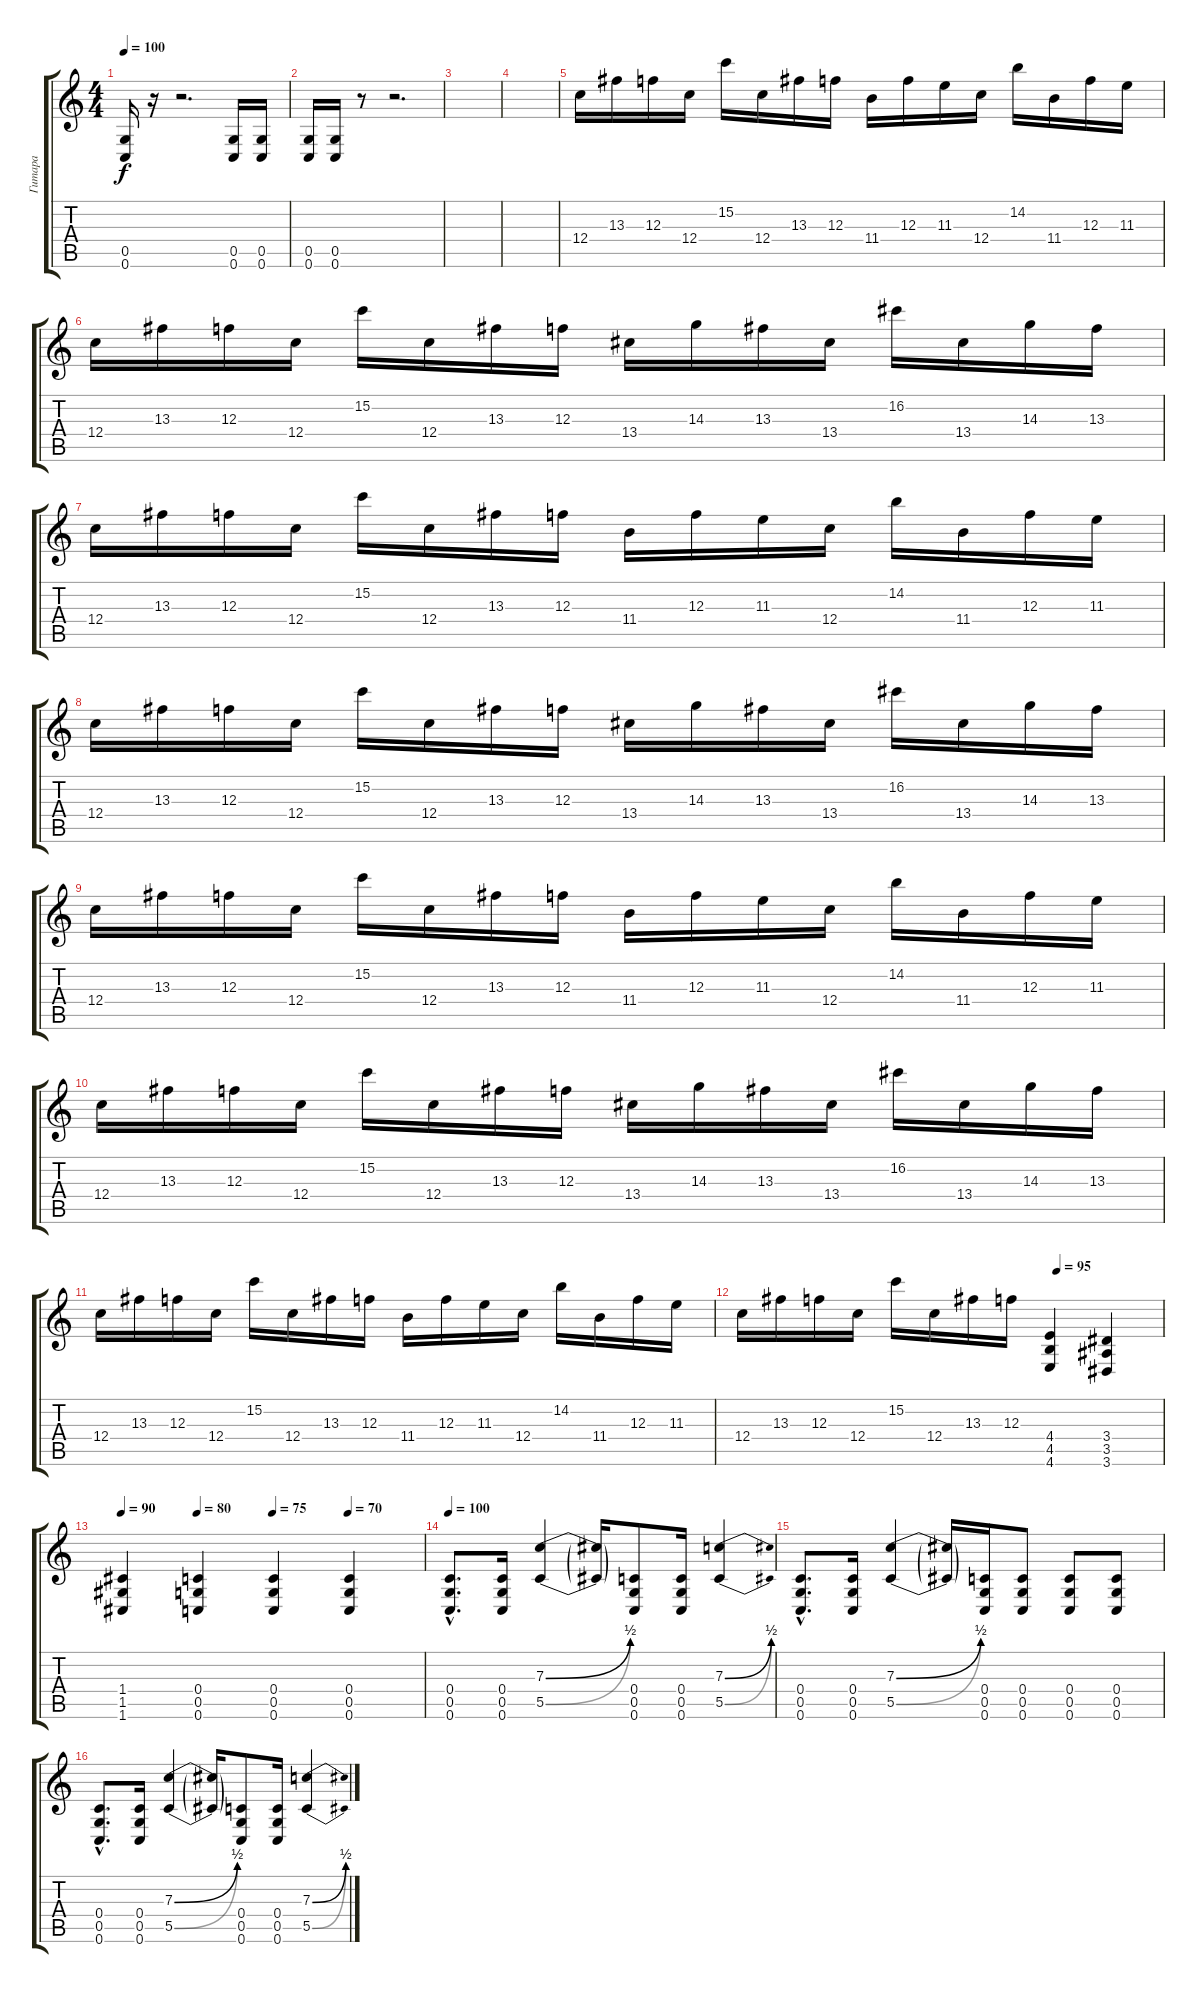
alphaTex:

\track ("Гитара" "Гитара") {instrument distortionguitar}
\staff {score tabs}
\tuning (D4 A3 F3 C3 G2 C2) {hide}
\ts (4 4)
\tempo 100
\clef g2
\ks c
(0.5 0.6).16{dy f} r.16 r.2{d} (0.5 0.6).16 (0.5 0.6).16 |
(0.5 0.6).16 (0.5 0.6).16 r.8 r.2{d} |
|
|
12.4.16 13.3.16 12.3.16 12.4.16 15.2.16 12.4.16 13.3.16 12.3.16 11.4.16 12.3.16 11.3.16 12.4.16 14.2.16 11.4.16 12.3.16 11.3.16 |
12.4.16 13.3.16 12.3.16 12.4.16 15.2.16 12.4.16 13.3.16 12.3.16 13.4.16 14.3.16 13.3.16 13.4.16 16.2.16 13.4.16 14.3.16 13.3.16 |
12.4.16 13.3.16 12.3.16 12.4.16 15.2.16 12.4.16 13.3.16 12.3.16 11.4.16 12.3.16 11.3.16 12.4.16 14.2.16 11.4.16 12.3.16 11.3.16 |
12.4.16 13.3.16 12.3.16 12.4.16 15.2.16 12.4.16 13.3.16 12.3.16 13.4.16 14.3.16 13.3.16 13.4.16 16.2.16 13.4.16 14.3.16 13.3.16 |
12.4.16 13.3.16 12.3.16 12.4.16 15.2.16 12.4.16 13.3.16 12.3.16 11.4.16 12.3.16 11.3.16 12.4.16 14.2.16 11.4.16 12.3.16 11.3.16 |
12.4.16 13.3.16 12.3.16 12.4.16 15.2.16 12.4.16 13.3.16 12.3.16 13.4.16 14.3.16 13.3.16 13.4.16 16.2.16 13.4.16 14.3.16 13.3.16 |
12.4.16 13.3.16 12.3.16 12.4.16 15.2.16 12.4.16 13.3.16 12.3.16 11.4.16 12.3.16 11.3.16 12.4.16 14.2.16 11.4.16 12.3.16 11.3.16 |
\tempo (95 0.75)
12.4.16 13.3.16 12.3.16 12.4.16 15.2.16 12.4.16 13.3.16 12.3.16 (4.4 4.5 4.6).4 (3.4 3.5 3.6).4 |
\tempo 90
\tempo (80 0.25)
\tempo (75 0.5)
\tempo (70 0.75)
(1.4 1.5 1.6).4 (0.4 0.5 0.6).4 (0.4 0.5 0.6).4 (0.4 0.5 0.6).4 |
\tempo 100
(0.4{hac} 0.5{hac} 0.6{hac}).8{d} (0.4 0.5 0.6).16 (7.3{be (bend 0 0 60 2)} 5.5{be (bend 0 0 60 2)}).4 (7.3{t} 5.5{t}).16 (0.4 0.5 0.6).8 (0.4 0.5 0.6).16 (7.3{be (bend 0 0 60 2)} 5.5{be (bend 0 0 60 2)}).4 |
(0.4{hac} 0.5{hac} 0.6{hac}).8{d} (0.4 0.5 0.6).16 (7.3{be (bend 0 0 60 2)} 5.5{be (bend 0 0 60 2)}).4 (7.3{t} 5.5{t}).16 (0.4 0.5 0.6).16 (0.4 0.5 0.6).8 (0.4 0.5 0.6).8 (0.4 0.5 0.6).8 |
(0.4{hac} 0.5{hac} 0.6{hac}).8{d} (0.4 0.5 0.6).16 (7.3{be (bend 0 0 60 2)} 5.5{be (bend 0 0 60 2)}).4 (7.3{t} 5.5{t}).16 (0.4 0.5 0.6).8 (0.4 0.5 0.6).16 (7.3{be (bend 0 0 60 2)} 5.5{be (bend 0 0 60 2)}).4
